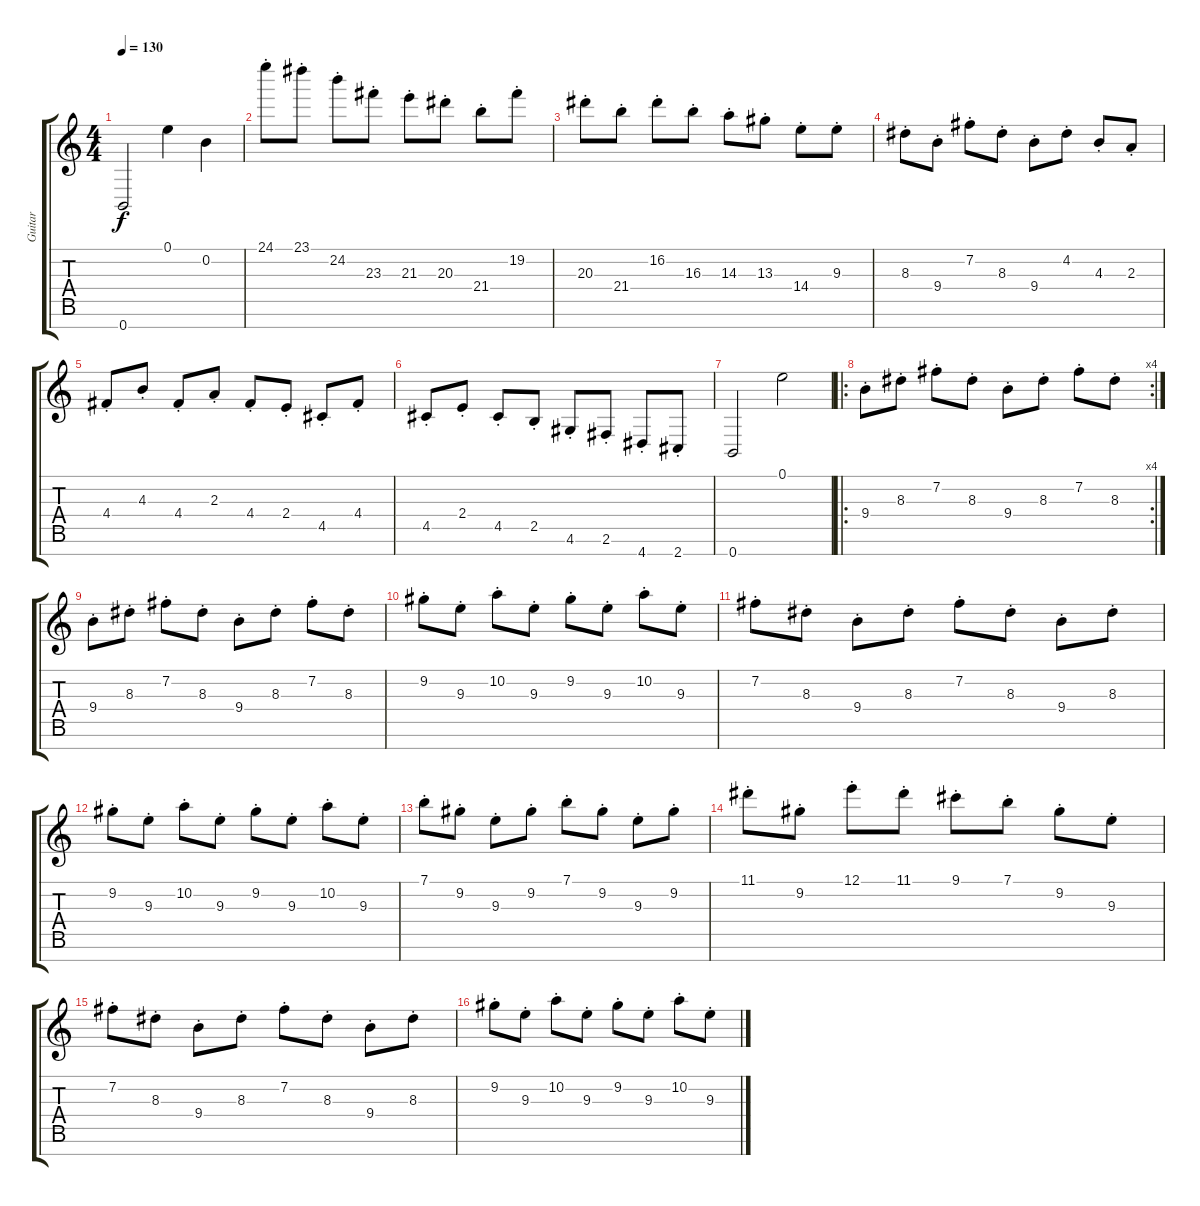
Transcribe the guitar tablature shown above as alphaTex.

\track ("Guitar" "Guitar") {instrument electricguitarclean}
\staff {score tabs}
\tuning (E4 B3 G3 D3 A2 E2 B1) {hide}
\ts (4 4)
\tempo 130
\clef g2
\ks c
0.7.2{dy f instrument electricguitarclean} 0.1.4 0.2.4 |
24.1{st}.8 23.1{st}.8 24.2{st}.8 23.3{st}.8 21.3{st}.8 20.3{st}.8 21.4{st}.8 19.2{st}.8 |
20.3{st}.8 21.4{st}.8 16.2{st}.8 16.3{st}.8 14.3{st}.8 13.3{st}.8 14.4{st}.8 9.3{st}.8 |
8.3{st}.8 9.4{st}.8 7.2{st}.8 8.3{st}.8 9.4{st}.8 4.2{st}.8 4.3{st}.8 2.3{st}.8 |
4.4{st}.8 4.3{st}.8 4.4{st}.8 2.3{st}.8 4.4{st}.8 2.4{st}.8 4.5{st}.8 4.4{st}.8 |
4.5{st}.8 2.4{st}.8 4.5{st}.8 2.5{st}.8 4.6{st}.8 2.6{st}.8 4.7{st}.8 2.7{st}.8 |
0.7.2 0.1.2 |
\ro
\rc 4
9.4{st}.8 8.3{st}.8 7.2{st}.8 8.3{st}.8 9.4{st}.8 8.3{st}.8 7.2{st}.8 8.3{st}.8 |
9.4{st}.8 8.3{st}.8 7.2{st}.8 8.3{st}.8 9.4{st}.8 8.3{st}.8 7.2{st}.8 8.3{st}.8 |
9.2{st}.8 9.3{st}.8 10.2{st}.8 9.3{st}.8 9.2{st}.8 9.3{st}.8 10.2{st}.8 9.3{st}.8 |
7.2{st}.8 8.3{st}.8 9.4{st}.8 8.3{st}.8 7.2{st}.8 8.3{st}.8 9.4{st}.8 8.3{st}.8 |
9.2{st}.8 9.3{st}.8 10.2{st}.8 9.3{st}.8 9.2{st}.8 9.3{st}.8 10.2{st}.8 9.3{st}.8 |
7.1{st}.8 9.2{st}.8 9.3{st}.8 9.2{st}.8 7.1{st}.8 9.2{st}.8 9.3{st}.8 9.2{st}.8 |
11.1{st}.8 9.2{st}.8 12.1{st}.8 11.1{st}.8 9.1{st}.8 7.1{st}.8 9.2{st}.8 9.3{st}.8 |
7.2{st}.8 8.3{st}.8 9.4{st}.8 8.3{st}.8 7.2{st}.8 8.3{st}.8 9.4{st}.8 8.3{st}.8 |
9.2{st}.8 9.3{st}.8 10.2{st}.8 9.3{st}.8 9.2{st}.8 9.3{st}.8 10.2{st}.8 9.3{st}.8
